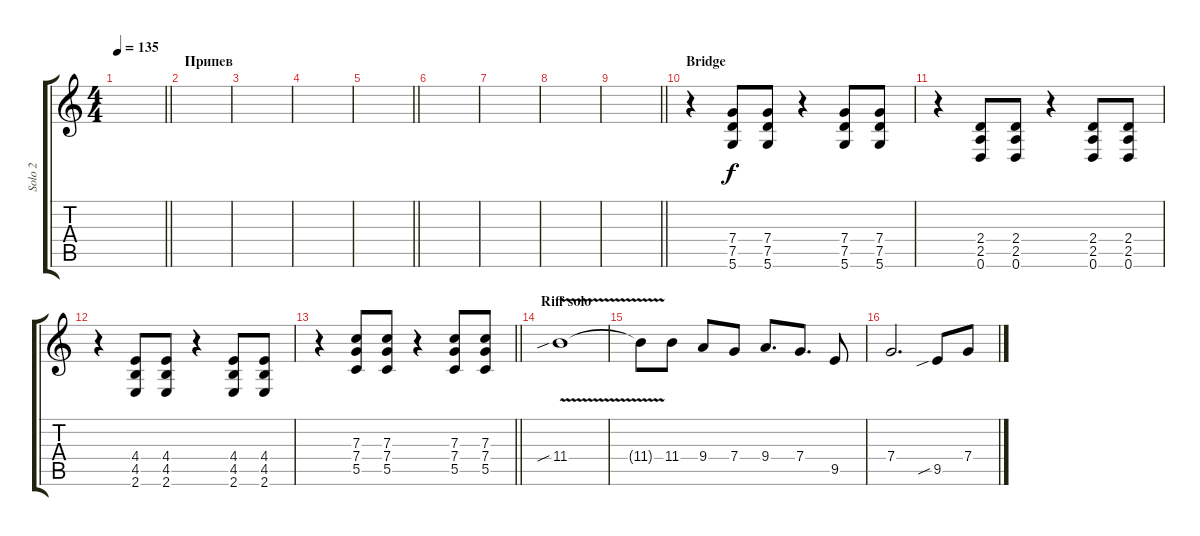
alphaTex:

\track ("Solo 2" "Solo 2") {instrument overdrivenguitar}
\staff {score tabs}
\tuning (D4 A3 F3 C3 G2 D2) {hide}
\ts (4 4)
\tempo 135
\clef g2
\barLineRight lightlight
\ks aminor
|
\section ("" "Припев ")
|
|
|
\barLineRight lightlight
|
|
|
|
\barLineRight lightlight
|
\section ("" "Bridge")
r.4 (7.4 7.5 5.6).8 (7.4 7.5 5.6).8 r.4 (7.4 7.5 5.6).8 (7.4 7.5 5.6).8 |
r.4 (2.4 2.5 0.6).8 (2.4 2.5 0.6).8 r.4 (2.4 2.5 0.6).8 (2.4 2.5 0.6).8 |
r.4 (4.4 4.5 2.6).8 (4.4 4.5 2.6).8 r.4 (4.4 4.5 2.6).8 (4.4 4.5 2.6).8 |
\barLineRight lightlight
r.4 (7.3 7.4 5.5).8 (7.3 7.4 5.5).8 r.4 (7.3 7.4 5.5).8 (7.3 7.4 5.5).8 |
\section ("" "Riff solo")
11.4{v sib}.1 |
11.4{t}.8 11.4.8 9.4.8 7.4.8 9.4.8{d} 7.4.8{d} 9.5.8 |
7.4.2{d} 9.5{sib}.8 7.4.8
